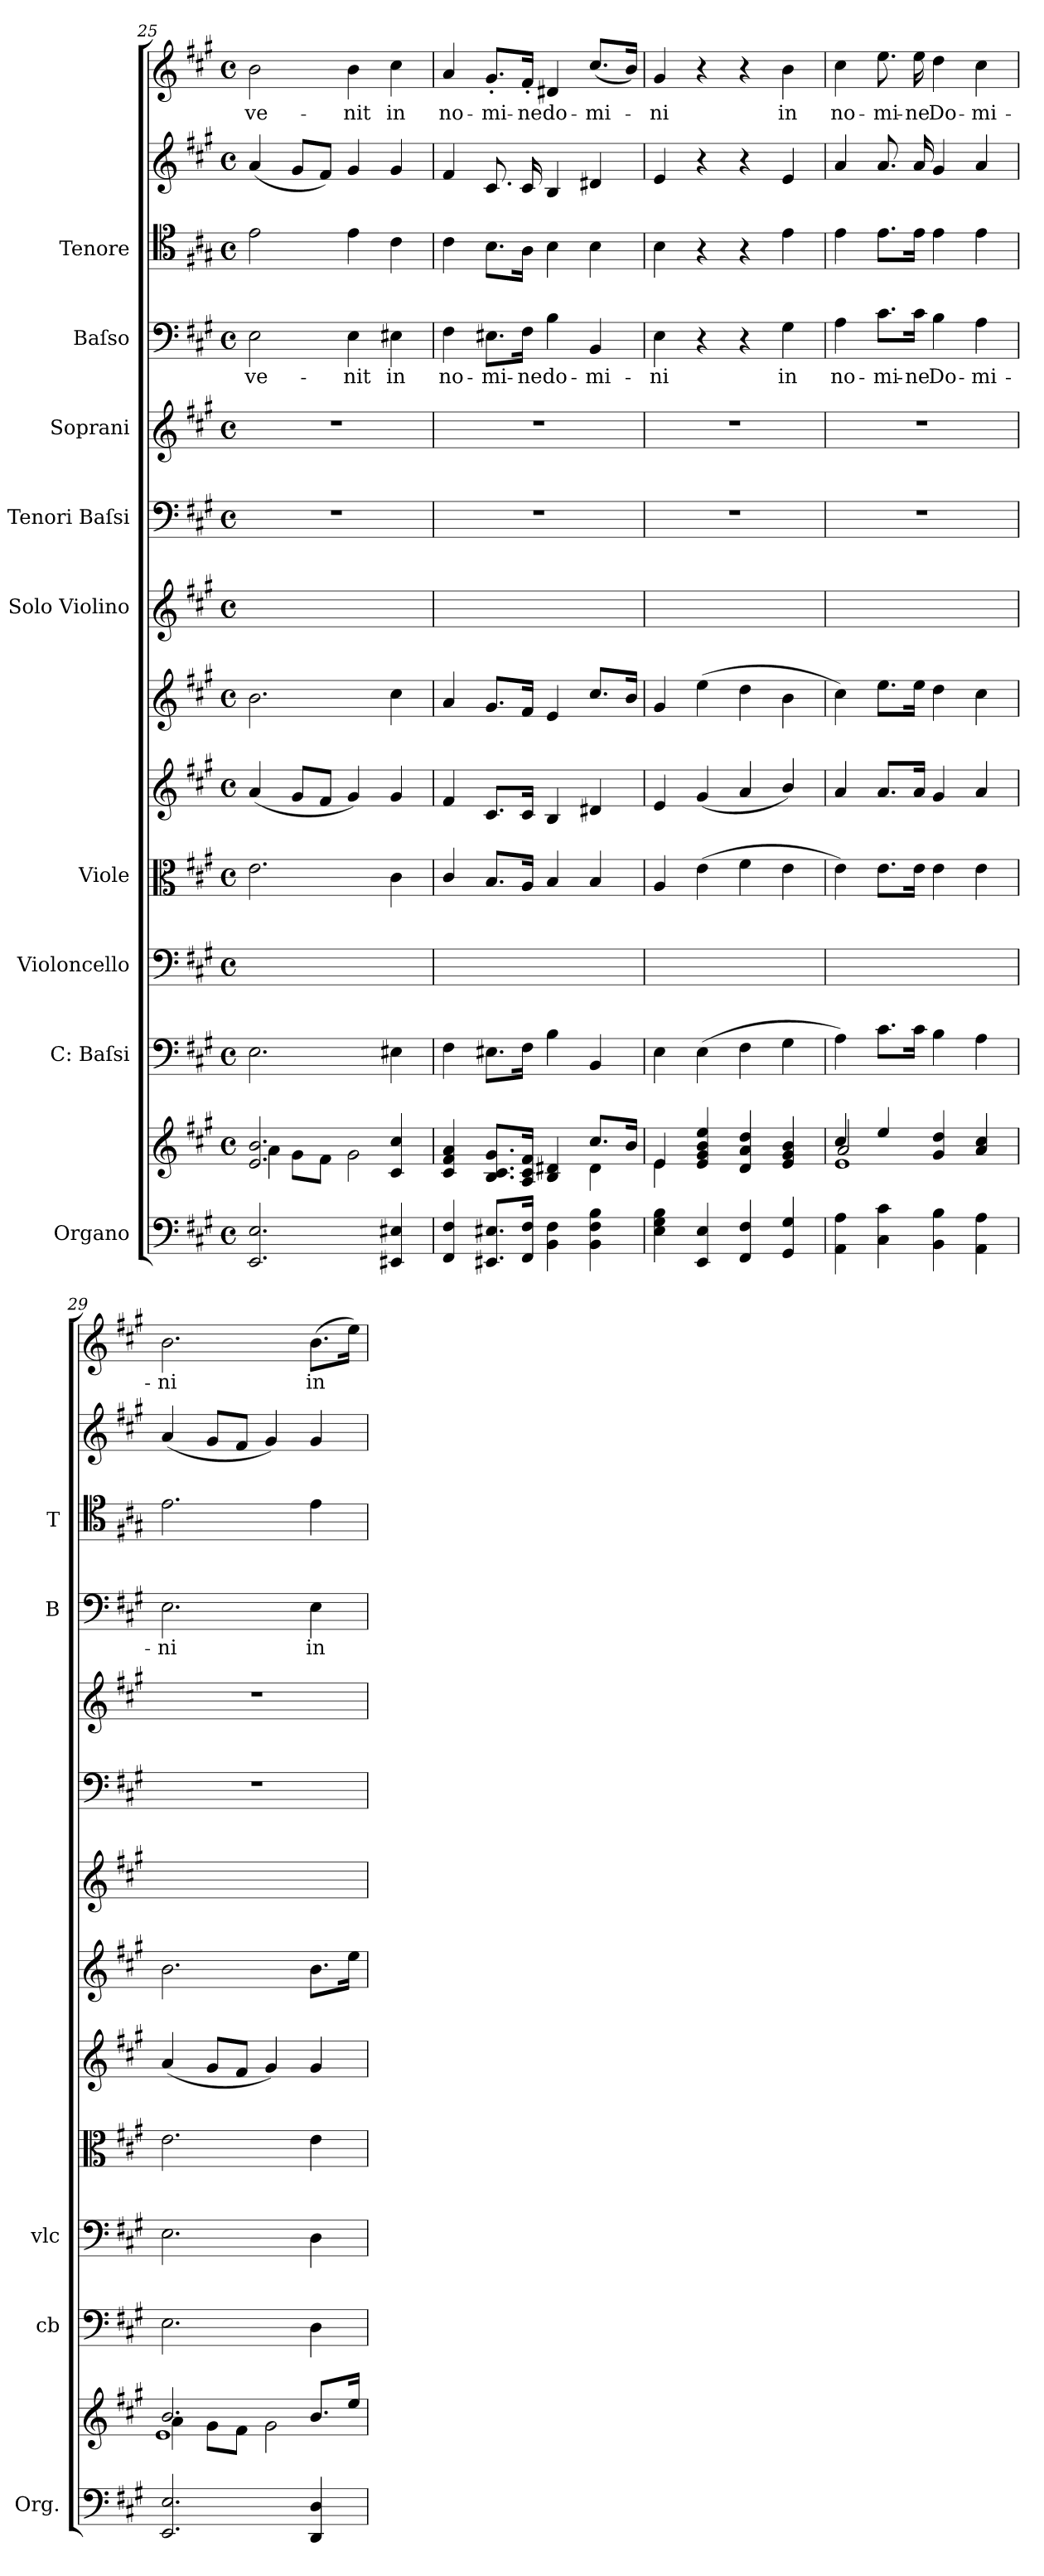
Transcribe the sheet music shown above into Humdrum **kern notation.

**kern	**kern	**kern	**kern	**kern	**kern	**kern	**kern	**kern	**kern	**kern	**text	**kern	**kern	**kern	**text
*part13	*part13	*part12	*part11	*part10	*part9	*part8	*part7	*part6	*part5	*part4	*part4	*part3	*part2	*part1	*part1
*staff14	*staff13	*staff12	*staff11	*staff10	*staff9	*staff8	*staff7	*staff6	*staff5	*staff4	*staff4	*staff3	*staff2	*staff1	*staff1
*I"Organo	*	*I"C: Baſsi	*I"Violoncello	*I"Viole	*	*	*I"Solo Violino	*I"Tenori Baſsi	*I"Soprani	*I"Baſso	*	*I"Tenore	*	*	*
*I'Org.	*	*I'cb	*I'vlc	*	*	*	*	*	*	*I'B	*	*I'T	*	*	*
*clefF4	*clefG2	*clefF4	*clefF4	*clefC3	*clefG2	*clefG2	*clefG2	*clefF4	*clefG2	*clefF4	*	*clefC4	*clefG2	*clefG2	*
*k[f#c#g#]	*k[f#c#g#]	*k[f#c#g#]	*k[f#c#g#]	*k[f#c#g#]	*k[f#c#g#]	*k[f#c#g#]	*k[f#c#g#]	*k[f#c#g#]	*k[f#c#g#]	*k[f#c#g#]	*	*k[f#c#g#]	*k[f#c#g#]	*k[f#c#g#]	*
*M4/4	*M4/4	*M4/4	*M4/4	*M4/4	*M4/4	*M4/4	*M4/4	*M4/4	*M4/4	*M4/4	*	*M4/4	*M4/4	*M4/4	*
*met(c)	*met(c)	*met(c)	*met(c)	*met(c)	*met(c)	*met(c)	*met(c)	*met(c)	*met(c)	*met(c)	*	*met(c)	*met(c)	*met(c)	*
=25	=25	=25	=25	=25	=25	=25	=25	=25	=25	=25	=25	=25	=25	=25	=25
*	*^	*	*	*	*	*	*	*	*	*	*	*	*	*	*
2.EE/ 2.E/	2.e/ 2.b/	4a\	2.E\	2.E\yy	2.e\	(4a/	2.b\	2.b\yy	1r	1r	2E\	ve-	2e\	(4a/	2b\	ve-
.	.	8g#\L	.	.	.	8g#/L	.	.	.	.	.	.	.	8g#/L	.	.
.	.	8f#\J	.	.	.	8f#/J	.	.	.	.	.	.	.	8f#/J)	.	.
.	.	2g#\	.	.	.	4g#/)	.	.	.	.	4E\	-nit	4e\	4g#/	4b\	-nit
4EE#X/ 4E#X/	4c#/ 4cc#/	.	4E#X\	4E#Xyy	4c#\	4g#/	4cc#\	4cc#\yy	.	.	4E#X\	in	4c#\	4g#/	4cc#\	in
=26	=26	=26	=26	=26	=26	=26	=26	=26	=26	=26	=26	=26	=26	=26	=26	=26
4FF#/ 4F#/	4c#/ 4f#/ 4a/	2ryy	4F#\	4F#\yy	4c#/	4f#/	4a/	4a/yy	1r	1r	4F#\	no-	4c#\	4f#/	4a/	no-
8.EE#X/ 8.E#X/L	8.B/ 8.c#/ 8.g#/L	.	8.E#X\L	8.E#X\Lyy	8.B/L	8.c#/L	8.g#/L	8.g#/Lyy	.	.	8.E#X\L	-mi-	8.B\L	8.c#/	8.g#'/L	-mi-
16FF#/ 16F#/Jk	16A/ 16c#/ 16f#/Jk	.	16F#\Jk	16F#\Jkyy	16A/Jk	16c#/Jk	16f#/Jk	16f#/Jkyy	.	.	16F#\Jk	-ne	16A\Jk	16c#/	16f#'/Jk	-ne
4BB\ 4F#\	4B/ 4d#X/	4ryy	4B\	4B\yy	4B/	4B/	4e/	4e/yy	.	.	4B\	do-	4B\	4B/	4d#X/	do-
4BB\ 4F#\ 4B\	8.cc#/L	4d#\	4BB/	4BB/yy	4B/	4d#X/	8.cc#/L	8.cc#/Lyy	.	.	4BB/	-mi-	4B\	4d#X/	(8.cc#/L	-mi-
.	16b/Jk	.	.	.	.	.	16b/Jk	16b/Jkyy	.	.	.	.	.	.	16b/Jk)	.
=27	=27	=27	=27	=27	=27	=27	=27	=27	=27	=27	=27	=27	=27	=27	=27	=27
4E\ 4G#\ 4B\	4e/	4e\	4E\	4E\yy	4A/	4e/	4g#/	4g#/yy	1r	1r	4E\	-ni	4B\	4e/	4g#/	-ni
4EE/ 4E/	4e/ 4g#/ 4b/ 4ee/	4ryy	(4E\	(4E\yy	(4e\	(4g#/	(4ee\	(4ee\yy	.	.	4r	.	4r	4r	4r	.
4FF#/ 4F#/	4d/ 4a/ 4dd/	2ryy	4F#\	4F#\yy	4f#\	4a/	4dd\	4dd\yy	.	.	4r	.	4r	4r	4r	.
4GG#/ 4G#/	4e/ 4g#/ 4b/	.	4G#\	4G#yy	4e\	4b/)	4b\	4b\yy	.	.	4G#\	in	4e\	4e/	4b\	in
=28	=28	=28	=28	=28	=28	=28	=28	=28	=28	=28	=28	=28	=28	=28	=28	=28
*	*	*^	*	*	*	*	*	*	*	*	*	*	*	*	*	*
4AA\ 4A\	4cc#/	1e	2a	4A\)	4Ayy)	4e\)	4a/	4cc#\)	4cc#\yy)	1r	1r	4A\	no-	4e\	4a/	4cc#\	no-
4C#\ 4c#\	4ee/	.	.	8.c#\L	8.c#\Lyy	8.e\L	8.a/L	8.ee\L	8.ee\Lyy	.	.	8.c#\L	-mi-	8.e\L	8.a/	8.ee\	-mi-
.	.	.	.	16c#\Jk	16c#Jkyy	16e\Jk	16a/Jk	16ee\Jk	16ee\Jkyy	.	.	16c#\Jk	-ne	16e\Jk	16a/	16ee\	-ne
4BB\ 4B\	4g#/ 4dd/	.	2ryy	4B\	4B\yy	4e\	4g#/	4dd\	4dd\yy	.	.	4B\	Do-	4e\	4g#/	4dd\	Do-
4AA\ 4A\	4a/ 4cc#/	.	.	4A\	4A\yy	4e\	4a/	4cc#\	4cc#\yy	.	.	4A\	-mi-	4e\	4a/	4cc#\	-mi-
=29	=29	=29	=29	=29	=29	=29	=29	=29	=29	=29	=29	=29	=29	=29	=29	=29	=29
2.EE/ 2.E/	2.b/	4a\	1e	2.E\	2.E\	2.e\	(4a/	2.b\	2.b\yy	1r	1r	2.E\	-ni	2.e\	(4a/	2.b\	-ni
.	.	8g#\L	.	.	.	.	8g#/L	.	.	.	.	.	.	.	8g#/L	.	.
.	.	8f#\J	.	.	.	.	8f#/J	.	.	.	.	.	.	.	8f#/J	.	.
.	.	2g#\	.	.	.	.	4g#/)	.	.	.	.	.	.	.	4g#/)	.	.
4DD/ 4D/	8.b/L	.	.	4D\	4D\	4e\	4g#/	8.b\L	8.b\Lyy	.	.	4E\	in	4e\	4g#/	(8.b\L	in
.	16ee/Jk	.	.	.	.	.	.	16ee\Jk	16ee\Jkyy	.	.	.	.	.	.	16ee\Jk)	.
*	*v	*v	*v	*	*	*	*	*	*	*	*	*	*	*	*	*	*
=	=	=	=	=	=	=	=	=	=	=	=	=	=	=	=
*-	*-	*-	*-	*-	*-	*-	*-	*-	*-	*-	*-	*-	*-	*-	*-
